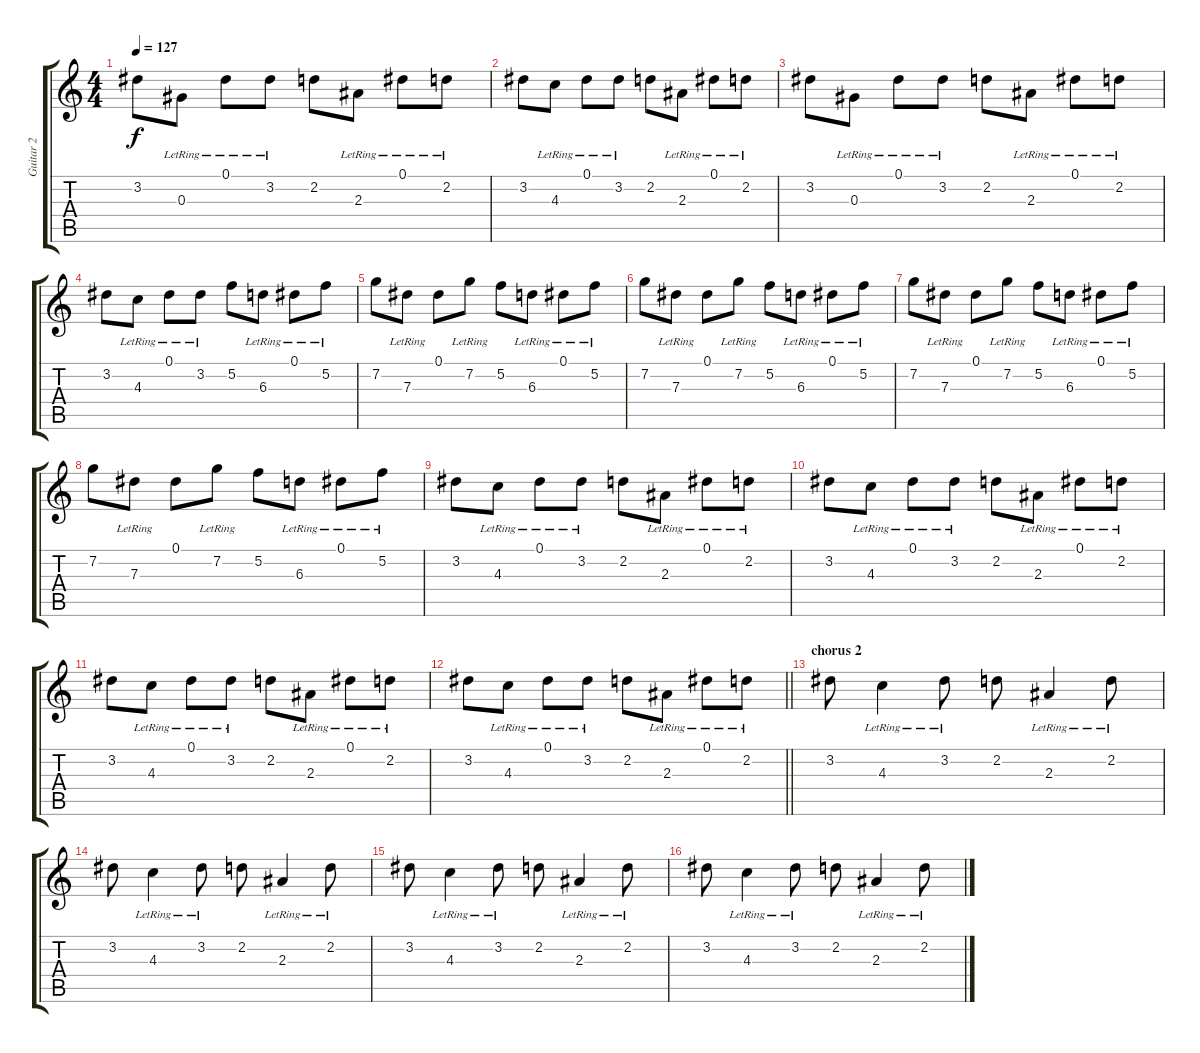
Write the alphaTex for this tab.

\track ("Guitar 2" "Guitar 2") {instrument electricguitarjazz}
\staff {score tabs}
\tuning (Eb4 C4 Ab3 Eb3 Ab2 Eb2) {hide}
\ts (4 4)
\tempo 127
\clef g2
\ks c
3.2.8{dy f} 0.3{lr}.8 0.1{lr}.8 3.2{lr}.8 2.2.8 2.3{lr}.8 0.1{lr}.8 2.2{lr}.8 |
3.2.8 4.3{lr}.8 0.1{lr}.8 3.2{lr}.8 2.2.8 2.3{lr}.8 0.1{lr}.8 2.2{lr}.8 |
3.2.8 0.3{lr}.8 0.1{lr}.8 3.2{lr}.8 2.2.8 2.3{lr}.8 0.1{lr}.8 2.2{lr}.8 |
3.2.8 4.3{lr}.8 0.1{lr}.8 3.2{lr}.8 5.2.8 6.3{lr}.8 0.1{lr}.8 5.2{lr}.8 |
7.2.8 7.3{lr}.8 0.1.8 7.2{lr}.8 5.2.8 6.3{lr}.8 0.1{lr}.8 5.2{lr}.8 |
7.2.8 7.3{lr}.8 0.1.8 7.2{lr}.8 5.2.8 6.3{lr}.8 0.1{lr}.8 5.2{lr}.8 |
7.2.8 7.3{lr}.8 0.1.8 7.2{lr}.8 5.2.8 6.3{lr}.8 0.1{lr}.8 5.2{lr}.8 |
7.2.8 7.3{lr}.8 0.1.8 7.2{lr}.8 5.2.8 6.3{lr}.8 0.1{lr}.8 5.2{lr}.8 |
3.2.8 4.3{lr}.8 0.1{lr}.8 3.2{lr}.8 2.2.8 2.3{lr}.8 0.1{lr}.8 2.2{lr}.8 |
3.2.8 4.3{lr}.8 0.1{lr}.8 3.2{lr}.8 2.2.8 2.3{lr}.8 0.1{lr}.8 2.2{lr}.8 |
3.2.8 4.3{lr}.8 0.1{lr}.8 3.2{lr}.8 2.2.8 2.3{lr}.8 0.1{lr}.8 2.2{lr}.8 |
\barLineRight lightlight
3.2.8 4.3{lr}.8 0.1{lr}.8 3.2{lr}.8 2.2.8 2.3{lr}.8 0.1{lr}.8 2.2{lr}.8 |
\section ("" "chorus 2")
3.2.8 4.3{lr}.4 3.2{lr}.8 2.2.8 2.3{lr}.4 2.2{lr}.8 |
3.2.8 4.3{lr}.4 3.2{lr}.8 2.2.8 2.3{lr}.4 2.2{lr}.8 |
3.2.8 4.3{lr}.4 3.2{lr}.8 2.2.8 2.3{lr}.4 2.2{lr}.8 |
3.2.8 4.3{lr}.4 3.2{lr}.8 2.2.8 2.3{lr}.4 2.2{lr}.8
